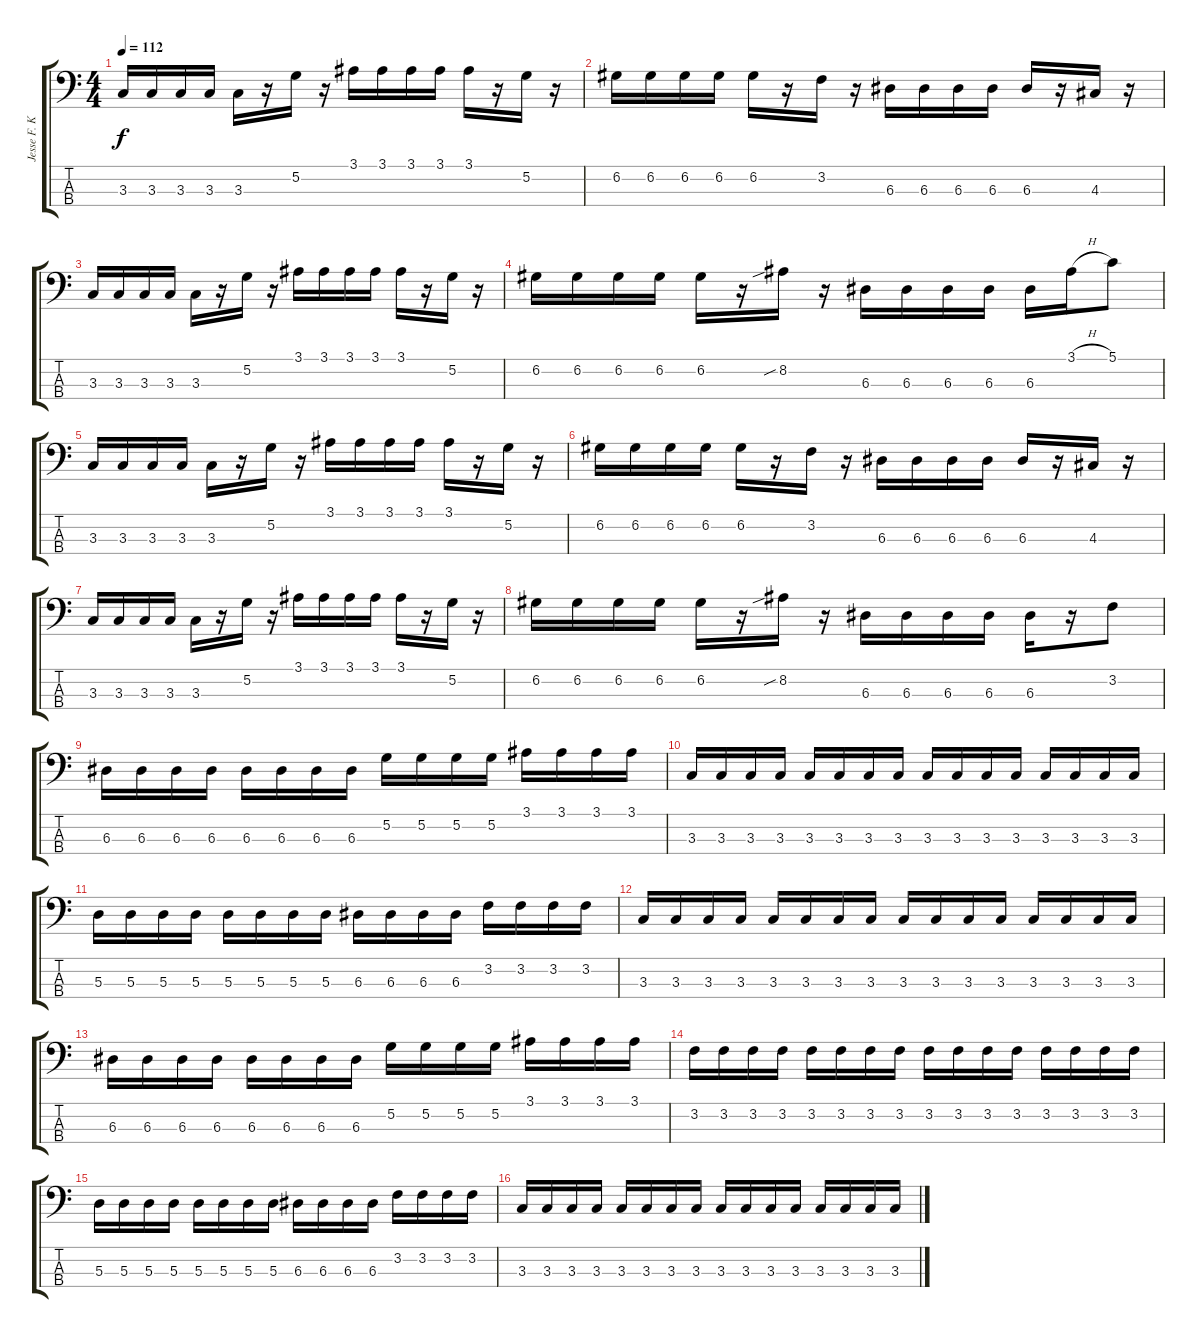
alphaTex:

\track ("Jesse F. Keeler" "Jesse F. K") {instrument electricbassfinger}
\staff {score tabs}
\tuning (G2 D2 A1 E1) {hide}
\ts (4 4)
\tempo 112
\clef f4
\ks c
3.3.16{dy f} 3.3.16 3.3.16 3.3.16 3.3.16 r.16 5.2.16 r.16 3.1.16 3.1.16 3.1.16 3.1.16 3.1.16 r.16 5.2.16 r.16 |
6.2.16 6.2.16 6.2.16 6.2.16 6.2.16 r.16 3.2.16 r.16 6.3.16 6.3.16 6.3.16 6.3.16 6.3.16 r.16 4.3.16 r.16 |
3.3.16 3.3.16 3.3.16 3.3.16 3.3.16 r.16 5.2.16 r.16 3.1.16 3.1.16 3.1.16 3.1.16 3.1.16 r.16 5.2.16 r.16 |
6.2.16 6.2.16 6.2.16 6.2.16 6.2.16 r.16 8.2{sib}.16 r.16 6.3.16 6.3.16 6.3.16 6.3.16 6.3.16 3.1{h}.16 5.1.8 |
3.3.16 3.3.16 3.3.16 3.3.16 3.3.16 r.16 5.2.16 r.16 3.1.16 3.1.16 3.1.16 3.1.16 3.1.16 r.16 5.2.16 r.16 |
6.2.16 6.2.16 6.2.16 6.2.16 6.2.16 r.16 3.2.16 r.16 6.3.16 6.3.16 6.3.16 6.3.16 6.3.16 r.16 4.3.16 r.16 |
3.3.16 3.3.16 3.3.16 3.3.16 3.3.16 r.16 5.2.16 r.16 3.1.16 3.1.16 3.1.16 3.1.16 3.1.16 r.16 5.2.16 r.16 |
6.2.16 6.2.16 6.2.16 6.2.16 6.2.16 r.16 8.2{sib}.16 r.16 6.3.16 6.3.16 6.3.16 6.3.16 6.3.16 r.16 3.2.8 |
6.3.16 6.3.16 6.3.16 6.3.16 6.3.16 6.3.16 6.3.16 6.3.16 5.2.16 5.2.16 5.2.16 5.2.16 3.1.16 3.1.16 3.1.16 3.1.16 |
3.3.16 3.3.16 3.3.16 3.3.16 3.3.16 3.3.16 3.3.16 3.3.16 3.3.16 3.3.16 3.3.16 3.3.16 3.3.16 3.3.16 3.3.16 3.3.16 |
5.3.16 5.3.16 5.3.16 5.3.16 5.3.16 5.3.16 5.3.16 5.3.16 6.3.16 6.3.16 6.3.16 6.3.16 3.2.16 3.2.16 3.2.16 3.2.16 |
3.3.16 3.3.16 3.3.16 3.3.16 3.3.16 3.3.16 3.3.16 3.3.16 3.3.16 3.3.16 3.3.16 3.3.16 3.3.16 3.3.16 3.3.16 3.3.16 |
6.3.16 6.3.16 6.3.16 6.3.16 6.3.16 6.3.16 6.3.16 6.3.16 5.2.16 5.2.16 5.2.16 5.2.16 3.1.16 3.1.16 3.1.16 3.1.16 |
3.2.16 3.2.16 3.2.16 3.2.16 3.2.16 3.2.16 3.2.16 3.2.16 3.2.16 3.2.16 3.2.16 3.2.16 3.2.16 3.2.16 3.2.16 3.2.16 |
5.3.16 5.3.16 5.3.16 5.3.16 5.3.16 5.3.16 5.3.16 5.3.16 6.3.16 6.3.16 6.3.16 6.3.16 3.2.16 3.2.16 3.2.16 3.2.16 |
3.3.16 3.3.16 3.3.16 3.3.16 3.3.16 3.3.16 3.3.16 3.3.16 3.3.16 3.3.16 3.3.16 3.3.16 3.3.16 3.3.16 3.3.16 3.3.16
